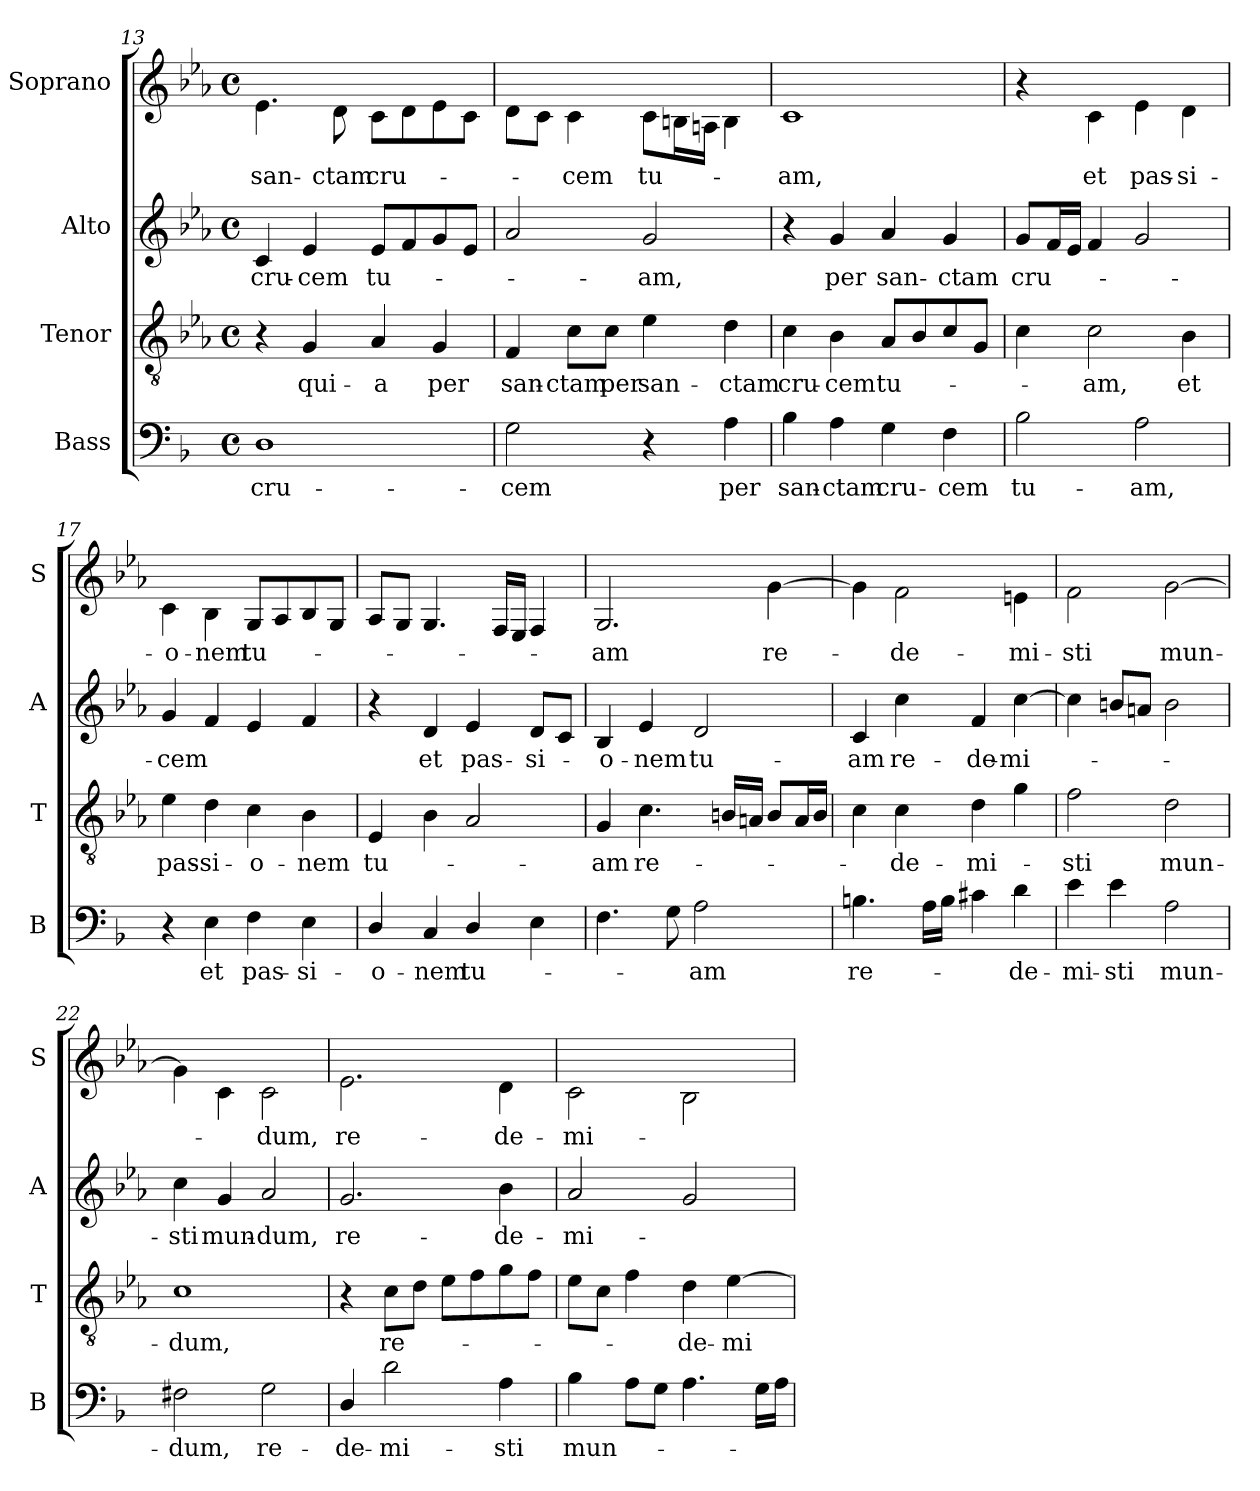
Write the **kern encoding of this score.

**kern	**text	**kern	**text	**kern	**text	**kern	**text
*part4	*part4	*part3	*part3	*part2	*part2	*part1	*part1
*staff4	*staff4	*staff3	*staff3	*staff2	*staff2	*staff1	*staff1
*I"Bass	*	*I"Tenor	*	*I"Alto	*	*I"Soprano	*
*I'B	*	*I'T	*	*I'A	*	*I'S	*
*clefF4	*	*clefGv2	*	*clefG2	*	*clefG2	*
*ITrd1c2	*	*	*	*	*	*ITrd-7c-12	*
*k[b-e-a-]	*	*k[b-e-a-]	*	*k[b-e-a-]	*	*k[b-e-a-]	*
*E-:	*	*E-:	*	*E-:	*	*E-:	*
*M4/4	*	*M4/4	*	*M4/4	*	*M4/4	*
*met(c)	*	*met(c)	*	*met(c)	*	*met(c)	*
=13	=13	=13	=13	=13	=13	=13	=13
1C	cru-	4r	.	4c/	cru-	4.ee-\	san-
.	.	4G/	qui-	4e-/	-cem	.	.
.	.	.	.	.	.	8dd\	-ctam
.	.	4A-/	-a	8e-/L	tu-	8cc\L	cru-
.	.	.	.	8f/	.	8dd\	.
.	.	4G/	per	8g/	.	8ee-\	.
.	.	.	.	8e-/J	.	8cc\J	.
=14	=14	=14	=14	=14	=14	=14	=14
2F\	-cem	4F/	san-	2a-/	.	8dd\L	.
.	.	.	.	.	.	8cc\J	.
.	.	8c\L	-ctam	.	.	4cc\	-cem
.	.	8c\J	per	.	.	.	.
4r	.	4e-\	san-	2g/	-am,	8cc\L	tu-
.	.	.	.	.	.	16bn\L	.
.	.	.	.	.	.	16an\JJ	.
4G\	per	4d\	-ctam	.	.	4b\	.
=15	=15	=15	=15	=15	=15	=15	=15
4A-\	san-	4c\	cru-	4r	.	1cc	-am,
4G\	-ctam	4B-\	-cem	4g/	per	.	.
4F\	cru-	8A-/L	tu-	4a-/	san-	.	.
.	.	8B-/	.	.	.	.	.
4E-\	-cem	8c/	.	4g/	-ctam	.	.
.	.	8G/J	.	.	.	.	.
!!LO:LB:g=z
=16	=16	=16	=16	=16	=16	=16	=16
2A-\	tu-	4c\	.	8g/L	cru-	4r	.
.	.	.	.	16f/L	.	.	.
.	.	.	.	16e-/JJ	.	.	.
.	.	2c\	-am,	4f/	.	4cc\	et
2G\	-am,	.	.	2g/	.	4ee-\	pas-
.	.	4B-\	et	.	.	4dd\	-si-
=17	=17	=17	=17	=17	=17	=17	=17
4r	.	4e-\	pas-	4g/	-cem	4cc\	-o-
4D\	et	4d\	-si-	4f/	.	4b-\	-nem
4E-\	pas-	4c\	-o-	4e-/	.	8g/L	tu-
.	.	.	.	.	.	8a-/	.
4D\	-si-	4B-\	-nem	4f/	.	8b-/	.
.	.	.	.	.	.	8g/J	.
=18	=18	=18	=18	=18	=18	=18	=18
4C/	-o-	4E-/	tu-	4r	.	8a-/L	.
.	.	.	.	.	.	8g/J	.
4BB-/	-nem	4B-\	.	4d/	et	4.g/	.
4C/	tu-	2A-/	.	4e-/	pas-	.	.
.	.	.	.	.	.	16f/LL	.
.	.	.	.	.	.	16e-/JJ	.
4D\	.	.	.	8d/L	-si-	4f/	.
.	.	.	.	8c/J	.	.	.
=19	=19	=19	=19	=19	=19	=19	=19
4.E-\	.	4G/	-am	4B-/	-o-	2.g/	-am
.	.	4.c\	re-	4e-/	-nem	.	.
8F\	.	.	.	.	.	.	.
2G\	-am	.	.	2d/	tu-	.	.
.	.	16Bn/LL	.	.	.	.	.
.	.	16An/JJ	.	.	.	.	.
.	.	8B/L	.	.	.	[4gg\	re-
.	.	16A/L	.	.	.	.	.
.	.	16B/JJ	.	.	.	.	.
=20	=20	=20	=20	=20	=20	=20	=20
4.An\	re-	4c\	.	4c/	-am	4gg\]	.
.	.	4c\	-de-	4cc\	re-	2ff\	-de-
16G\LL	.	.	.	.	.	.	.
16A\JJ	.	.	.	.	.	.	.
4Bn\	.	4d\	-mi-	4f/	-de-	.	.
4c\	-de-	4g\	.	[4cc\	-mi-	4een\	-mi-
!!LO:LB:g=z
=21	=21	=21	=21	=21	=21	=21	=21
4d\	-mi-	2f\	-sti	4cc\]	.	2ff\	-sti
4d\	-sti	.	.	8bn/L	.	.	.
.	.	.	.	8an/J	.	.	.
2G\	mun-	2d\	mun-	2b\	.	[2gg\	mun-
=22	=22	=22	=22	=22	=22	=22	=22
2En\	-dum,	1c	-dum,	4cc\	-sti	4gg\]	.
.	.	.	.	4g/	mun-	4cc\	.
2F\	re-	.	.	2a-/	-dum,	2cc\	-dum,
=23	=23	=23	=23	=23	=23	=23	=23
4C/	-de-	4r	.	2.g/	re-	2.ee-\	re-
2c\	-mi-	8c\L	re-	.	.	.	.
.	.	8d\J	.	.	.	.	.
.	.	8e-\L	.	.	.	.	.
.	.	8f\	.	.	.	.	.
4G\	-sti	8g\	.	4b-\	-de-	4dd\	-de-
.	.	8f\J	.	.	.	.	.
=24	=24	=24	=24	=24	=24	=24	=24
4A-\	mun-	8e-\L	.	2a-/	-mi-	2cc\	-mi-
.	.	8c\J	.	.	.	.	.
8G\L	.	4f\	.	.	.	.	.
8F\J	.	.	.	.	.	.	.
4.G\	.	4d\	-de-	2g/	.	2b-\	.
.	.	[4e-\	-mi-	.	.	.	.
16F\LL	.	.	.	.	.	.	.
16G\JJ	.	.	.	.	.	.	.
=	=	=	=	=	=	=	=
*-	*-	*-	*-	*-	*-	*-	*-
